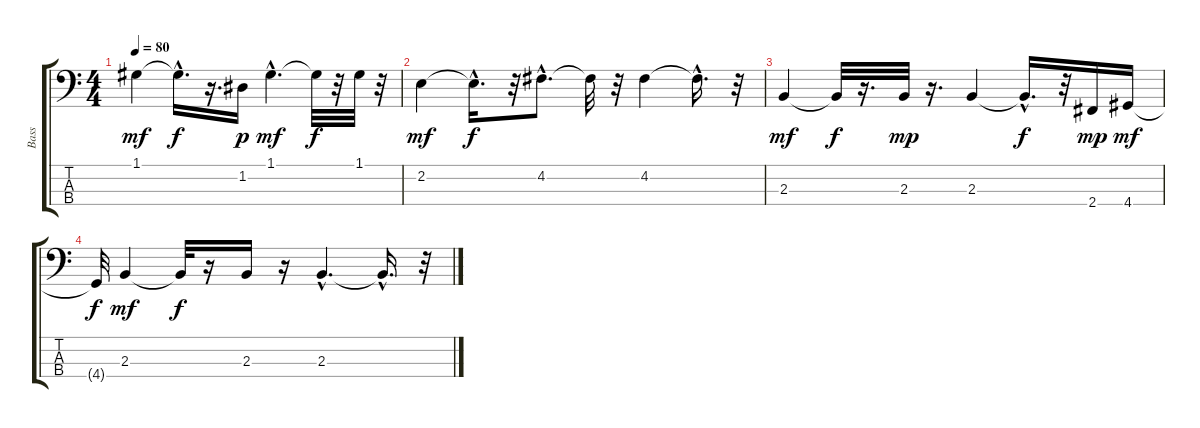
\track ("Bass   " "Bass   ") {instrument fretlessbass}
\staff {score tabs}
\tuning (G2 D2 A1 E1) {hide}
\ts (4 4)
\tempo 80
\clef f4
\ks c
1.1.4{dy mf} 1.1{hac t}.16{d dy f} r.16{d} 1.2.16{dy p} 1.1{hac}.4{d dy mf} 1.1{t}.32{dy f} r.32 1.1.32 r.32 |
2.2.4{dy mf} 2.2{hac t}.16{d dy f} r.32 4.2{hac}.8{d} 4.2{t}.32 r.32 4.2.4 4.2{hac t}.16{d} r.32 |
2.3.4{dy mf} 2.3{t}.32{dy f} r.16{d} 2.3.32{dy mp} r.16{d} 2.3.4 2.3{hac t}.16{d dy f} r.32 2.4.16{dy mp} 4.4.16{dy mf} |
4.4{t}.32{dy f} 2.3.4{dy mf} 2.3{t}.32{dy f} r.16 2.3.16 r.16 2.3{hac}.4{d} 2.3{hac t}.16{d} r.32
